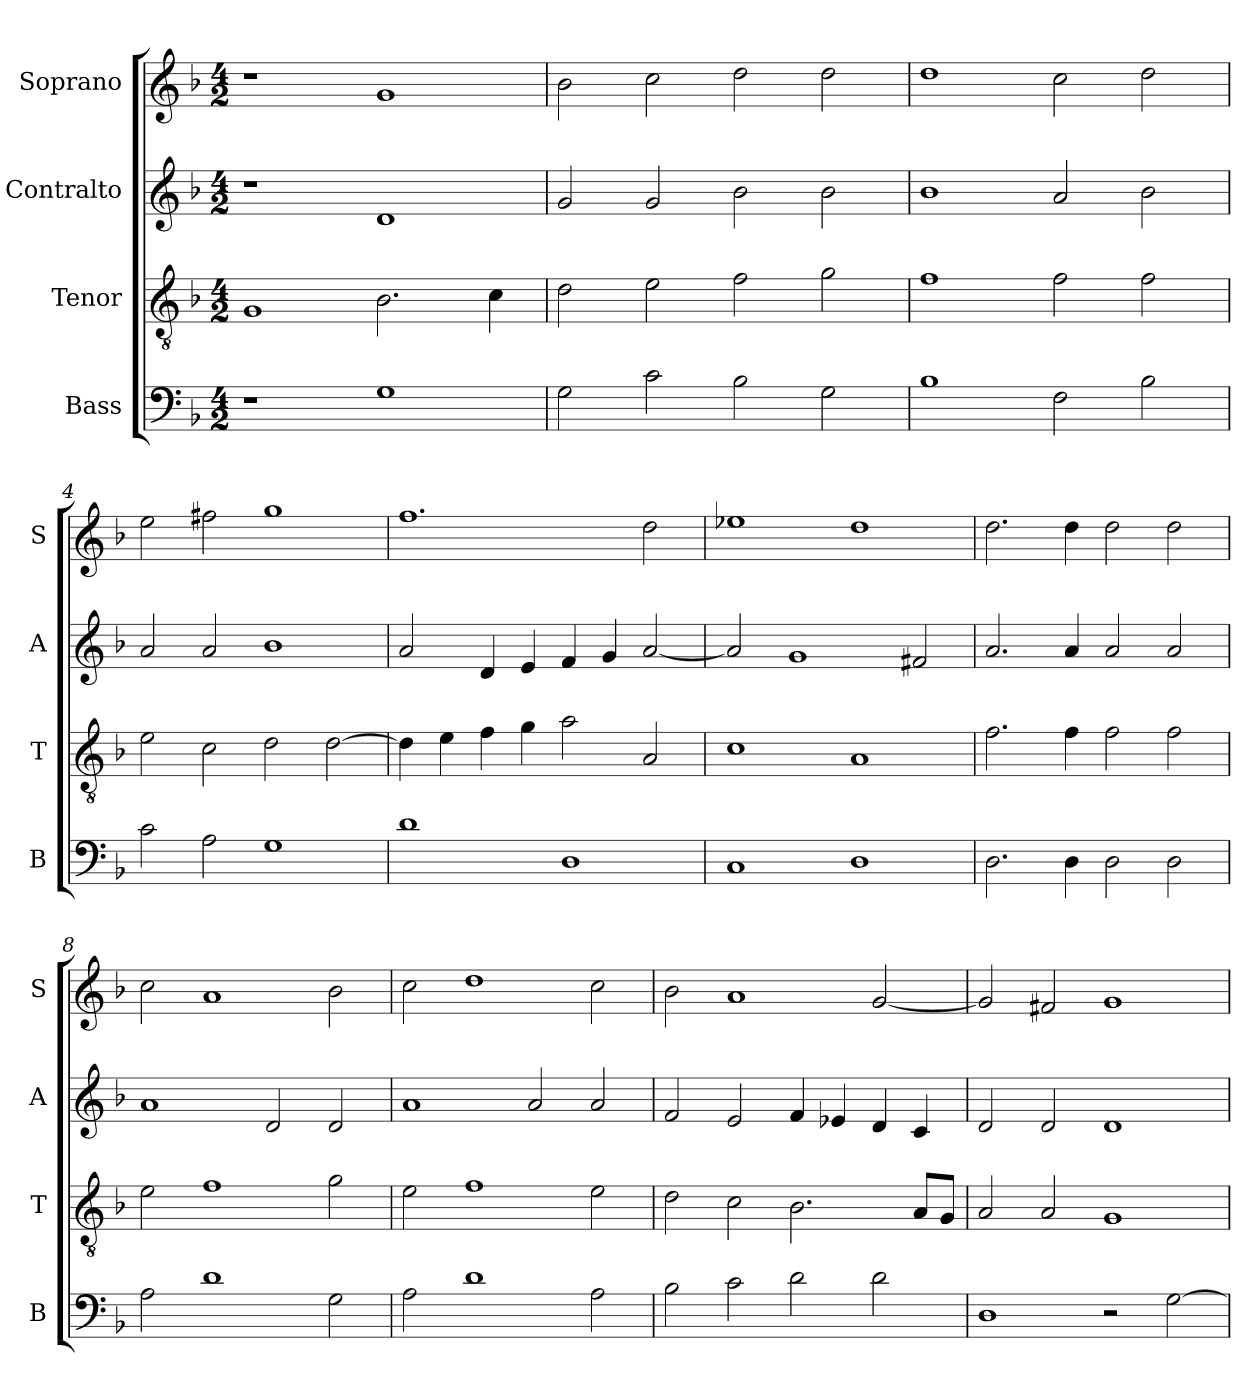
**kern	**kern	**kern	**kern
*part4	*part3	*part2	*part1
*staff4	*staff3	*staff2	*staff1
*I"Bass	*I"Tenor	*I"Contralto	*I"Soprano
*I'B	*I'T	*I'A	*I'S
*clefF4	*clefGv2	*clefG2	*clefG2
*k[b-]	*k[b-]	*k[b-]	*k[b-]
*G:dor	*G:dor	*G:dor	*G:dor
*M4/2	*M4/2	*M4/2	*M4/2
=1	=1	=1	=1
1r	1G	1r	1r
1G	2.B-	1d	1g
.	4c	.	.
=2	=2	=2	=2
2G	2d	2g	2b-
2c	2e	2g	2cc
2B-	2f	2b-	2dd
2G	2g	2b-	2dd
=3	=3	=3	=3
1B-	1f	1b-	1dd
2F	2f	2a	2cc
2B-	2f	2b-	2dd
=4	=4	=4	=4
2c	2e	2a	2ee
2A	2c	2a	2ff#X
1G	2d	1b-	1gg
.	[2d	.	.
=5	=5	=5	=5
1d	4d]	2a	1.ff
.	4e	.	.
.	4f	4d	.
.	4g	4e	.
1D	2a	4f	.
.	.	4g	.
.	2A	[2a	2dd
=6	=6	=6	=6
1C	1c	2a]	1ee-X
.	.	1g	.
1D	1A	.	1dd
.	.	2f#X	.
=7	=7	=7	=7
2.D	2.f	2.a	2.dd
4D	4f	4a	4dd
2D	2f	2a	2dd
2D	2f	2a	2dd
=8	=8	=8	=8
2A	2e	1a	2cc
1d	1f	.	1a
.	.	2d	.
2G	2g	2d	2b-
=9	=9	=9	=9
2A	2e	1a	2cc
1d	1f	.	1dd
.	.	2a	.
2A	2e	2a	2cc
=10	=10	=10	=10
2B-	2d	2f	2b-
2c	2c	2e	1a
2d	2.B-	4f	.
.	.	4e-X	.
2d	.	4d	[2g
.	8A/L	4c	.
.	8G/J	.	.
=11	=11	=11	=11
1D	2A	2d	2g]
.	2A	2d	2f#X
2r	1G	1d	1g
[2G	.	.	.
=	=	=	=
*-	*-	*-	*-
